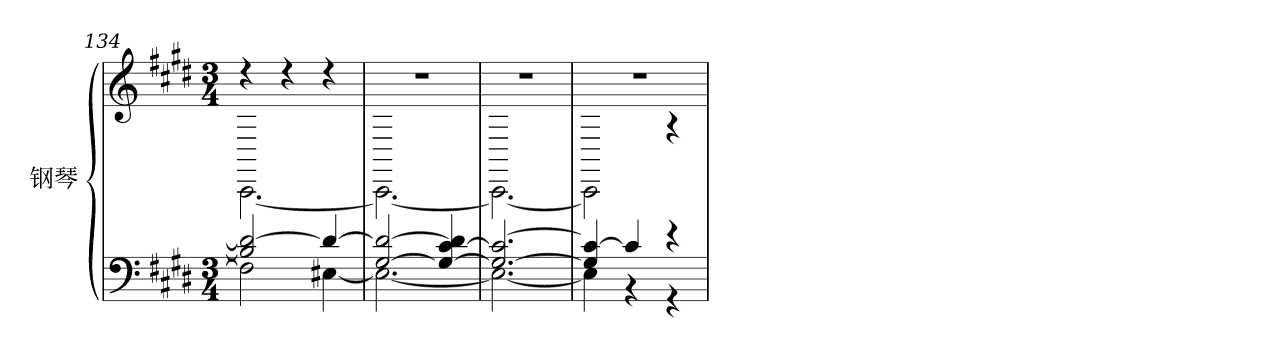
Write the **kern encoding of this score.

**kern	**kern
*part1	*part1
*staff2	*staff1
*I"钢琴	*
*clefF4	*clefG2
*k[f#c#g#d#]	*k[f#c#g#d#]
*M3/4	*M3/4
=134	=134
*^	*^
2B#/] 2d#/_	2F#\]	4r	[2.CC#\
.	.	4r	.
4d#/_	[4E#X\	4r	.
=135	=135	=135	=135
[2G#/ 2d#/_	2.E#\_	2.r	2.CC#\_
4G#/_ [4c#/ 4d#/]	.	.	.
=136	=136	=136	=136
2.G#/_ 2.c#/_	2.E#\_	2.r	2.CC#\_
!!LO:LB:g=z	!!
=137	=137	=137	=137
4G#/] 4c#/_	4E#\]	2.r	2CC#\]
4c#/]	4r	.	.
4r	4r	.	4r
*v	*v	*	*
*	*v	*v
=	=
*-	*-
